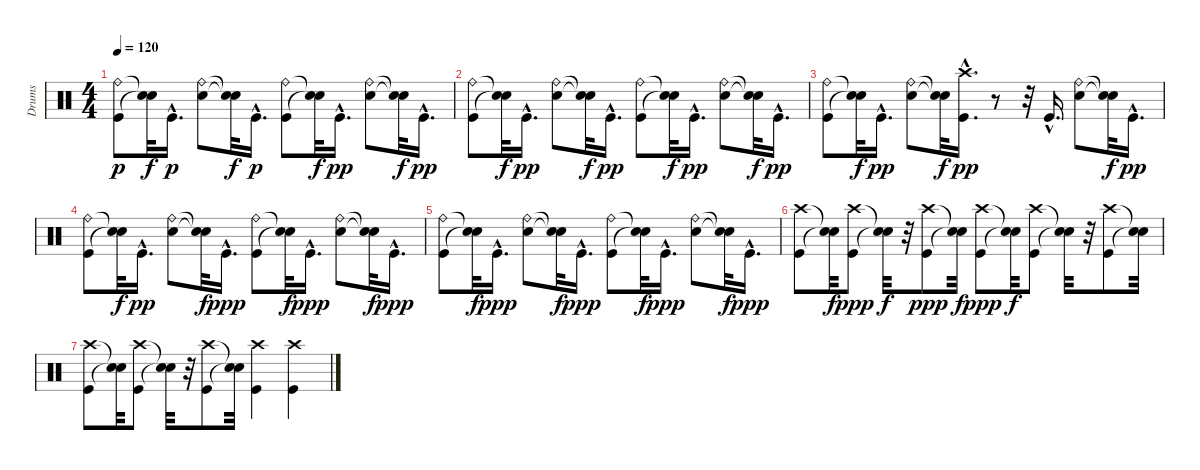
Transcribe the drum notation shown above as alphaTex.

\track ("Drums" "Drums") {instrument percussion}
\staff {score}
\articulation defaults
\ts (4 4)
\tempo 120
\clef neutral
\ks c
("Kick (hit)" "Ride (bell)").8{dy p} ("Snare (hit)"{t} "Snare (hit)"{t}).32{dy f} "Kick (hit)"{hac}.16{d dy p} ("Ride (bell)" "Snare (hit) 2").8 ("Snare (hit)"{t} "Snare (hit)"{t}).32{dy f} "Kick (hit)"{hac}.16{d dy p} ("Ride (bell)" "Kick (hit)").8 ("Snare (hit)"{t} "Snare (hit)"{t}).32{dy f} "Kick (hit)"{hac}.16{d dy pp} ("Ride (bell)" "Snare (hit) 2").8 ("Snare (hit)"{t} "Snare (hit)"{t}).32{dy f} "Kick (hit)"{hac}.16{d dy pp} |
("Ride (bell)" "Kick (hit)").8 ("Snare (hit)"{t} "Snare (hit)"{t}).32{dy f} "Kick (hit)"{hac}.16{d dy pp} ("Snare (hit) 2" "Ride (bell)").8 ("Snare (hit)"{t} "Snare (hit)"{t}).32{dy f} "Kick (hit)"{hac}.16{d dy pp} ("Ride (bell)" "Kick (hit)").8 ("Snare (hit)"{t} "Snare (hit)"{t}).32{dy f} "Kick (hit)"{hac}.16{d dy pp} ("Ride (bell)" "Snare (hit) 2").8 ("Snare (hit)"{t} "Snare (hit)"{t}).32{dy f} "Kick (hit)"{hac}.16{d dy pp} |
("Kick (hit)" "Ride (bell)").8 ("Snare (hit)"{t} "Snare (hit)"{t}).32{dy f} "Kick (hit)"{hac}.16{d dy pp} ("Snare (hit) 2" "Ride (bell)").8 ("Snare (hit)"{t} "Snare (hit)"{t}).32{dy f} ("Crash high (hit)"{hac} "Kick (hit)"{hac}).16{d dy pp} r.8 r.32 "Kick (hit)"{hac}.16{d} ("Snare (hit) 2" "Ride (bell)").8 ("Snare (hit)"{t} "Snare (hit)"{t}).32{dy f} "Kick (hit)"{hac}.16{d dy pp} |
("Ride (bell)" "Kick (hit)").8 ("Snare (hit)"{t} "Snare (hit)"{t}).32{dy f} "Kick (hit)"{hac}.16{d dy pp} ("Snare (hit) 2" "Ride (bell)").8 ("Snare (hit)"{t} "Snare (hit)"{t}).32{dy f} "Kick (hit)"{hac}.16{d dy ppp} ("Kick (hit)" "Ride (bell)").8 ("Snare (hit)"{t} "Snare (hit)"{t}).32{dy f} "Kick (hit)"{hac}.16{d dy ppp} ("Ride (bell)" "Snare (hit) 2").8 ("Snare (hit)"{t} "Snare (hit)"{t}).32{dy f} "Kick (hit)"{hac}.16{d dy ppp} |
("Ride (bell)" "Kick (hit)").8 ("Snare (hit)"{t} "Snare (hit)"{t}).32{dy f} "Kick (hit)"{hac}.16{d dy ppp} ("Snare (hit) 2" "Ride (bell)").8 ("Snare (hit)"{t} "Snare (hit)"{t}).32{dy f} "Kick (hit)"{hac}.16{d dy ppp} ("Ride (bell)" "Kick (hit)").8 ("Snare (hit)"{t} "Snare (hit)"{t}).32{dy f} "Kick (hit)"{hac}.16{d dy ppp} ("Snare (hit) 2" "Ride (bell)").8 ("Snare (hit)"{t} "Snare (hit)"{t}).32{dy f} "Kick (hit)"{hac}.16{d dy ppp} |
("Kick (hit)" "Crash high (hit)").8 ("Snare (hit)"{t} "Snare (hit)"{t}).32{dy f} ("Kick (hit)" "Crash high (hit)").8{dy ppp} ("Snare (hit)"{t} "Snare (hit)"{t}).32{dy f} r.32 ("Kick (hit)" "Crash high (hit)").8{dy ppp} ("Snare (hit)"{t} "Snare (hit)"{t}).32{dy f} ("Kick (hit)" "Crash high (hit)").8{dy ppp} ("Snare (hit)"{t} "Snare (hit)"{t}).32{dy f} ("Kick (hit)" "Crash high (hit)").8 ("Snare (hit)"{t} "Snare (hit)"{t}).32 r.32 ("Kick (hit)" "Crash high (hit)").8 ("Snare (hit)"{t} "Snare (hit)"{t}).32 |
("Kick (hit)" "Crash high (hit)").8 ("Snare (hit)"{t} "Snare (hit)"{t}).32 ("Kick (hit)" "Crash high (hit)").8 ("Snare (hit)"{t} "Snare (hit)"{t}).32 r.32 ("Kick (hit)" "Crash high (hit)").8 ("Snare (hit)"{t} "Snare (hit)"{t}).32 ("Kick (hit)" "Crash high (hit)").4 ("Kick (hit)" "Crash high (hit)").4
